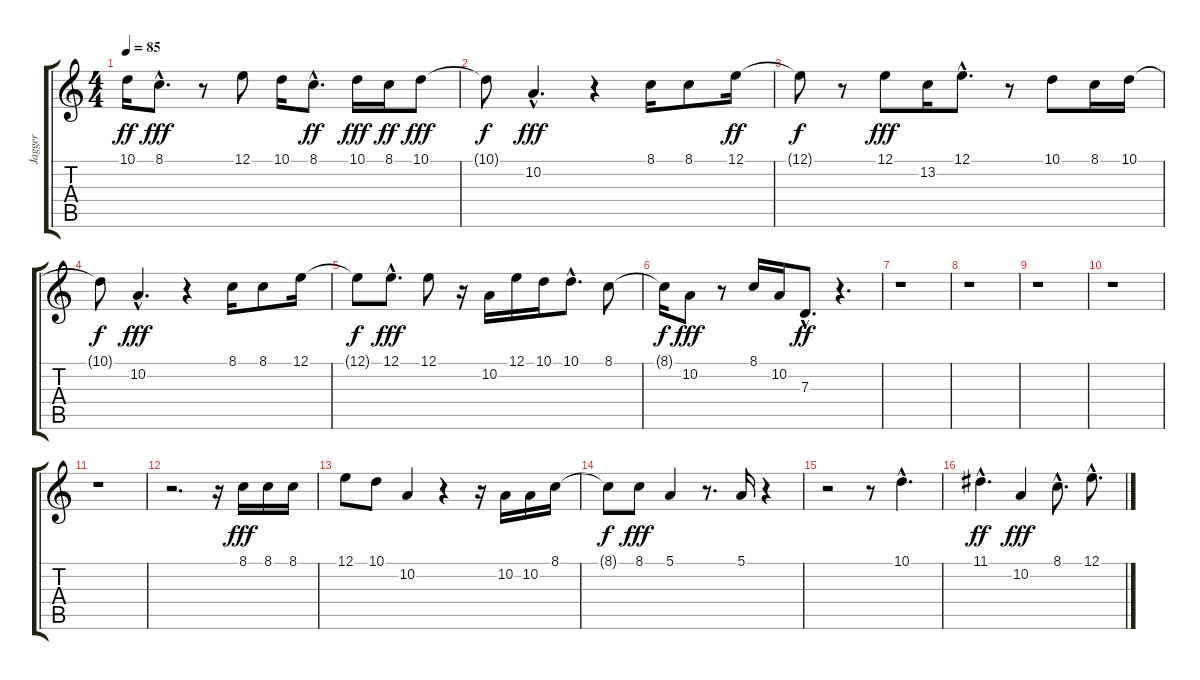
\track ("Jagger" "Jagger") {instrument choiraahs}
\staff {score tabs}
\tuning (E4 B3 G3 D3 A2 E2) {hide}
\ts (4 4)
\tempo 85
\clef g2
\ks c
10.1.16{dy ff} 8.1{hac}.8{d dy fff} r.8 12.1.8 10.1.16 8.1{hac}.8{d dy ff} 10.1.16{dy fff} 8.1.16{dy ff} 10.1.8{dy fff} |
10.1{t}.8{dy f} 10.2{hac}.4{d dy fff} r.4 8.1.16 8.1.8 12.1.16{dy ff} |
12.1{t}.8{dy f} r.8 12.1.8{dy fff} 13.2.16 12.1{hac}.8{d} r.8 10.1.8 8.1.16 10.1.16 |
10.1{t}.8{dy f} 10.2{hac}.4{d dy fff} r.4 8.1.16 8.1.8 12.1.16 |
12.1{t}.8{dy f} 12.1{hac}.8{d dy fff} 12.1.8 r.16 10.2.16 12.1.16 10.1.16 10.1{hac}.8{d} 8.1.8 |
8.1{t}.16{dy f} 10.2.8{dy fff} r.8 8.1.16 10.2.16 7.3{hac}.8{d dy ff} r.4{d} |
r.1 |
r.1 |
r.1 |
r.1 |
r.1 |
r.2{d} r.16 8.1.16{dy fff} 8.1.16 8.1.16 |
12.1.8 10.1.8 10.2.4 r.4 r.16 10.2.16 10.2.16 8.1.16 |
8.1{t}.8{dy f} 8.1.8{dy fff} 5.1.4 r.8{d} 5.1.16 r.4 |
r.2 r.8 10.1{hac}.4{d} |
11.1{hac}.4{d dy ff} 10.2.4{dy fff} 8.1{hac}.8{d} 12.1{hac}.8{d}
